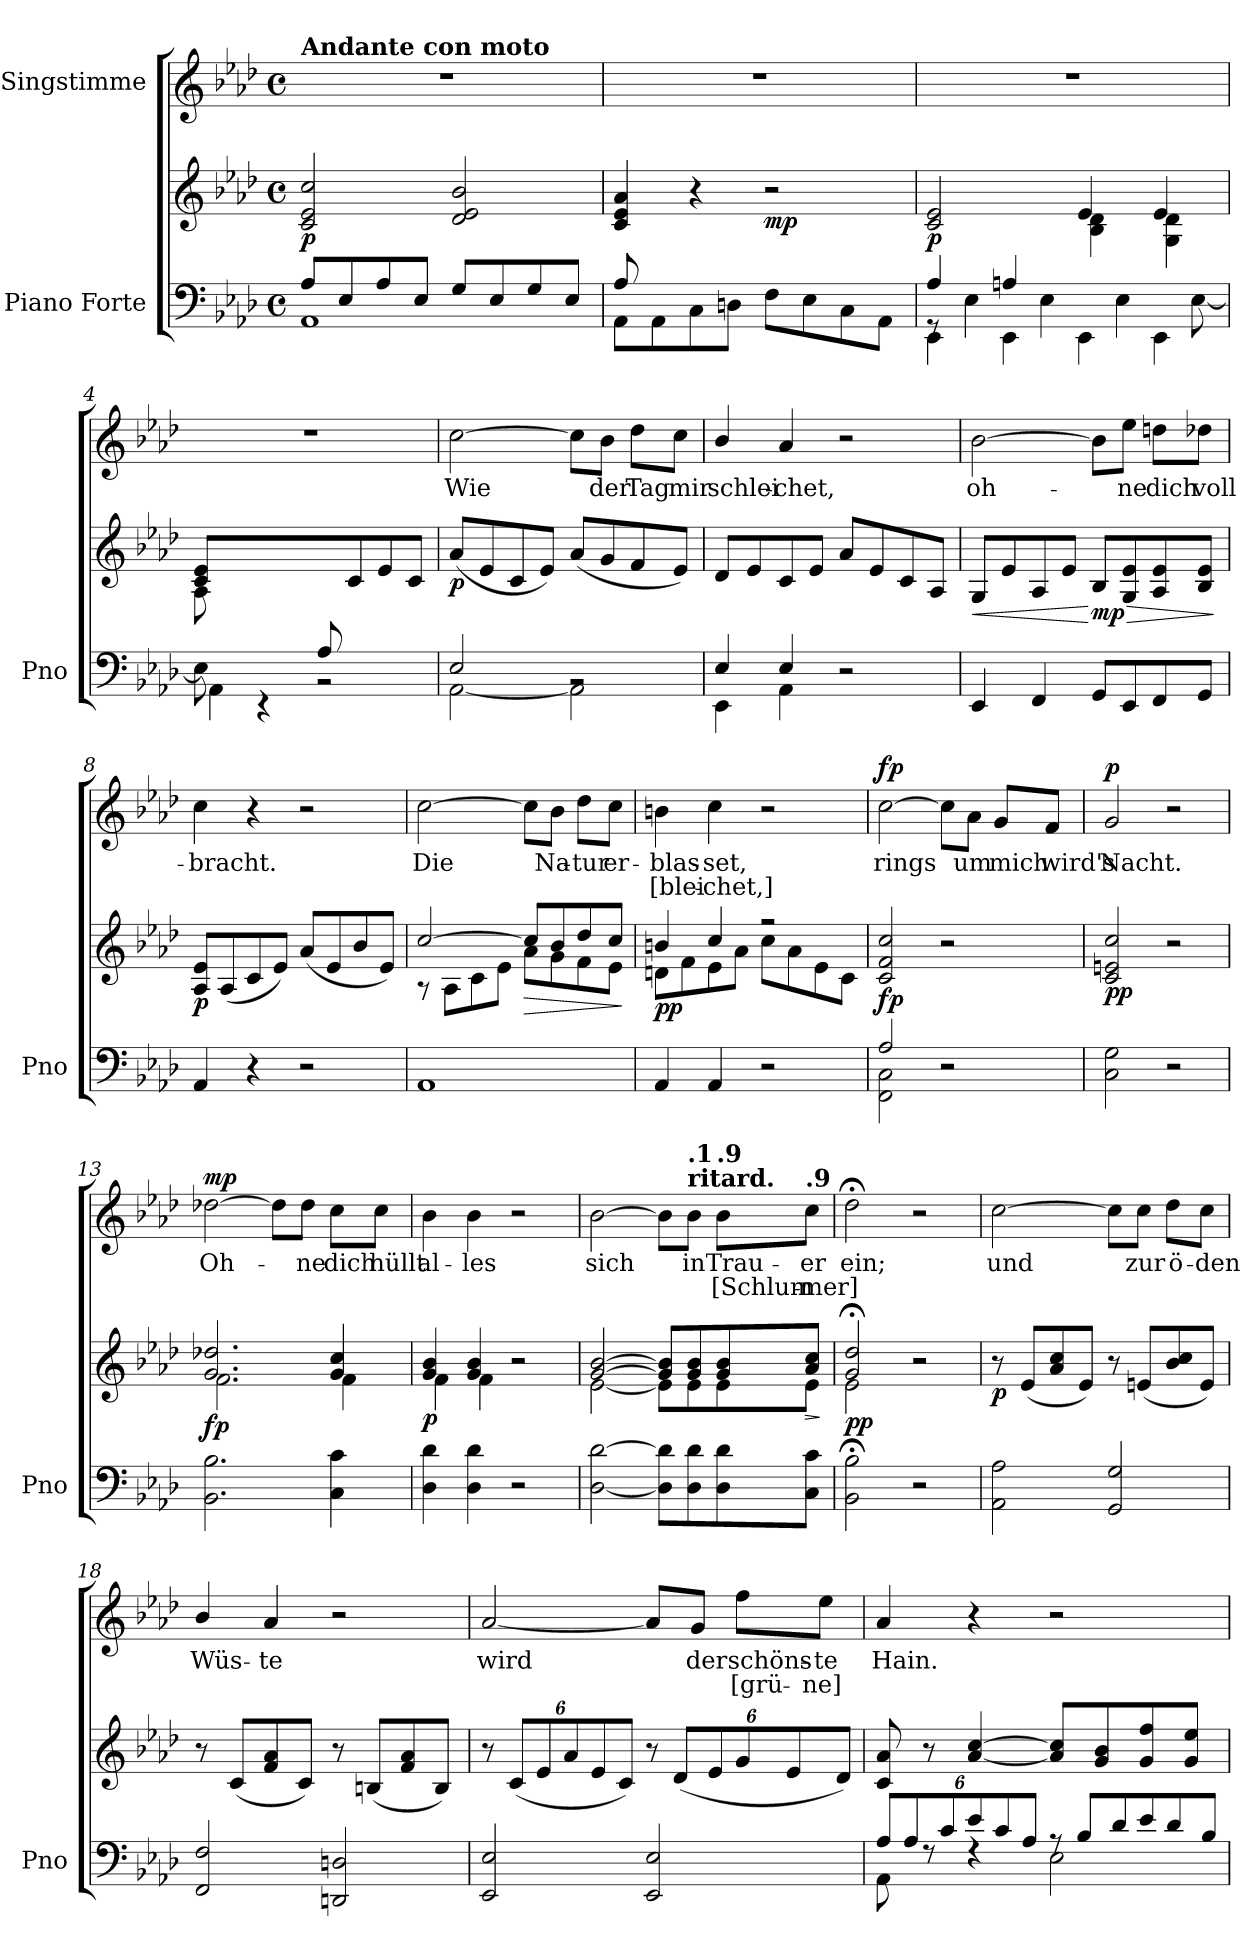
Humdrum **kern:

**kern	**kern	**dynam	**kern	**text	**text	**dynam
*part2	*part2	*part2	*part1	*part1	*part1	*part1
*staff3	*staff2	*staff2/3	*staff1	*staff1	*staff1	*staff1
*I"Piano Forte	*	*	*I"Singstimme	*	*	*
*I'Pno	*	*	*	*	*	*
*clefF4	*clefG2	*	*clefG2	*	*	*
*k[b-e-a-d-]	*k[b-e-a-d-]	*	*k[b-e-a-d-]	*	*	*
*M4/4	*M4/4	*	*M4/4	*	*	*
*met(c)	*met(c)	*	*met(c)	*	*	*
=1	=1	=1	=1	=1	=1	=1
*^	*	*	*	*	*	*
!	!	!	!	!LO:TX:a:B:t=Andante con moto	!	!	!
!	!	!	!LO:DY:b	!	!	!	!
8A-/L	1AA-	2c/ 2e-/ 2cc/	p	1r	.	.	.
8E-/	.	.	.	.	.	.	.
8A-/	.	.	.	.	.	.	.
8E-/J	.	.	.	.	.	.	.
8G/L	.	2d-/ 2e-/ 2b-/	.	.	.	.	.
8E-/	.	.	.	.	.	.	.
8G/	.	.	.	.	.	.	.
8E-/J	.	.	.	.	.	.	.
=2	=2	=2	=2	=2	=2	=2	=2
8A-/	8AA-\L	4c/ 4e-/ 4a-/	.	1r	.	.	.
8ryy	8AA-\	.	.	.	.	.	.
4ryy	8C\	4r	.	.	.	.	.
.	8Dn\J	.	.	.	.	.	.
!	!	!	!LO:DY:b	!	!	!	!
2ryy	8F\L	2r	mp	.	.	.	.
.	8E-\	.	.	.	.	.	.
.	8C\	.	.	.	.	.	.
.	8AA-\J	.	.	.	.	.	.
=3	=3	=3	=3	=3	=3	=3	=3
*	*^	*^	*	*	*	*	*
!	!	!	!	!	!LO:DY:b	!	!	!	!
(>4A-/	8rGG	4EE-\	2c/ 2e-/	2ryy	p	1r	.	.	.
.	4E-\	.	.	.	.	.	.	.	.
4An/	.	4EE-\	.	.	.	.	.	.	.
.	4E-\	.	.	.	.	.	.	.	.
2ryy	.	4EE-\	4e-/	4B-\ 4d-\	.	.	.	.	.
.	4E-\	.	.	.	.	.	.	.	.
.	.	4EE-\	4e-/	4G\ 4d-\	.	.	.	.	.
.	[8E-\	.	.	.	.	.	.	.	.
=4	=4	=4	=4	=4	=4	=4	=4	=4	=4
*	*	*^	*	*	*	*	*	*	*
2ryy	8ryy	8E-\]	4AA-\	8c/ 8e-/	8A-\L)	.	1r	.	.	.
.	8C/	8ryy	.	8ryy	2..ryy	.	.	.	.	.
.	8E-/	4rEE	2.ryy	4ryy	.	.	.	.	.	.
.	8G/J	.	.	.	.	.	.	.	.	.
(<8A-/L	2ryy	2r	.	8ryy	.	.	.	.	.	.
4.ryy	.	.	.	8c/	.	.	.	.	.	.
.	.	.	.	8e-/	.	.	.	.	.	.
.	.	.	.	8c/J)	.	.	.	.	.	.
*	*v	*v	*v	*	*	*	*	*	*	*
*	*	*v	*v	*	*	*	*	*
=5	=5	=5	=5	=5	=5	=5	=5
!	!	!	!LO:DY:b	!	!LO:LY:b	!	!
2E-/	[2AA-\	(<8a-/L	p	[2cc\	Wie	.	.
.	.	8e-/	.	.	.	.	.
.	.	8c/	.	.	.	.	.
.	.	8e-/J)	.	.	.	.	.
2rBB	2AA-\]	(<8a-/L	.	8cc\L]	.	.	.
!	!	!	!	!	!LO:LY:b	!	!
.	.	8g/	.	8b-\J	der	.	.
!	!	!	!	!	!LO:LY:b	!	!
.	.	8f/	.	8dd-\L	Tag	.	.
!	!	!	!	!	!LO:LY:b	!	!
.	.	8e-/J)	.	8cc\J	mir	.	.
!!LO:LB:g=z
=6	=6	=6	=6	=6	=6	=6	=6
!	!	!	!	!	!LO:LY:b	!	!
4E-/	4EE-\	8d-/L	.	4b-/	schlei-	.	.
.	.	8e-/	.	.	.	.	.
!	!	!	!	!	!LO:LY:b	!	!
4E-/	4AA-\	8c/	.	4a-/	-chet,	.	.
.	.	8e-/J	.	.	.	.	.
2r	2ryy	8a-/L	.	2r	.	.	.
.	.	8e-/	.	.	.	.	.
.	.	8c/	.	.	.	.	.
.	.	8A-/J	.	.	.	.	.
*v	*v	*	*	*	*	*	*
=7	=7	=7	=7	=7	=7	=7
!	!	!LO:HP:b	!	!LO:LY:b	!	!
4EE-/	8G/L	<	[2b-\	oh-	.	.
.	8e-/	.	.	.	.	.
4FF/	8A-/	.	.	.	.	.
.	8e-/J	.	.	.	.	.
!	!	!LO:HP:n=1:b	!	!	!	!
!	!	!LO:DY:n=1:b	!	!	!	!
8GG/L	8B-/L	[ > mp	8b-\L]	.	.	.
!	!	!	!	!LO:LY:b	!	!
8EE-/	8G/ 8e-/	.	8ee-\J	-ne	.	.
!	!	!	!	!LO:LY:b	!	!
8FF/	8A-/ 8e-/	.	8ddn\L	dich	.	.
!	!	!	!	!LO:LY:b	!	!
8GG/J	8B-/ 8e-/J	.	8dd-X\J	voll-	.	.
.	.	]	.	.	.	.
=8	=8	=8	=8	=8	=8	=8
!	!	!LO:DY:b	!	!LO:LY:b	!	!
4AA-/	8A-/ 8e-/L	p	4cc\	-bracht.	.	.
.	(<8A-/	.	.	.	.	.
4r	8c/	.	4r	.	.	.
.	8e-/J)	.	.	.	.	.
2r	(<8a-/L	.	2r	.	.	.
.	8e-/	.	.	.	.	.
.	8b-/	.	.	.	.	.
.	8e-/J)	.	.	.	.	.
=9	=9	=9	=9	=9	=9	=9
*	*^	*	*	*	*	*
!	!	!	!	!	!LO:LY:b	!	!
1AA-	[2cc/	8r	.	[2cc\	Die	.	.
.	.	8A-\L	.	.	.	.	.
.	.	8c\	.	.	.	.	.
.	.	8e-\J	.	.	.	.	.
!	!	!	!LO:HP:b	!	!	!	!
.	8cc/L]	8a-\L	>	8cc\L]	.	.	.
!	!	!	!	!	!LO:LY:b	!	!
.	8b-/	8g\	.	8b-\J	Na-	.	.
!	!	!	!	!	!LO:LY:b	!	!
.	8dd-/	8f\	.	8dd-\L	-tur	.	.
!	!	!	!	!	!LO:LY:b	!	!
.	8cc/J	8e-\J	.	8cc\J	er-	.	.
*	*v	*v	*	*	*	*	*
.	.	]	.	.	.	.
=10	=10	=10	=10	=10	=10	=10
*	*^	*	*	*	*	*
!	!	!	!LO:DY:b	!	!LO:LY:b	!LO:LY:b	!
4AA-/	4bn/	8dn\L	pp	4bn\	-blas-	[blei-	.
.	.	8f\	.	.	.	.	.
!	!	!	!	!	!LO:LY:b	!LO:LY:b	!
4AA-/	4cc/	8e-\	.	4cc\	-set,	-chet,]	.
.	.	8a-\J	.	.	.	.	.
2r	2r	8cc\L	.	2r	.	.	.
.	.	8a-\	.	.	.	.	.
.	.	8e-\	.	.	.	.	.
.	.	8c\J	.	.	.	.	.
=11	=11	=11	=11	=11	=11	=11	=11
*^	*	*	*	*	*	*	*
!	!	!	!	!LO:DY:b	!	!LO:LY:b	!	!LO:DY:b
*	*	*v	*v	*	*	*	*	*
2A-/	2FF\ 2C\	2c/ 2f/ 2cc/	fp	[2cc\	rings	.	fp
2r	2ryy	2r	.	8cc\L]	.	.	.
!	!	!	!	!	!LO:LY:b	!	!
.	.	.	.	8a-\J	um	.	.
!	!	!	!	!	!LO:LY:b	!	!
.	.	.	.	8g/L	mich	.	.
!	!	!	!	!	!LO:LY:b	!	!
.	.	.	.	8f/J	wird's	.	.
*v	*v	*	*	*	*	*	*
!!LO:LB:g=z
=12	=12	=12	=12	=12	=12	=12
!	!	!LO:DY:b	!	!LO:LY:b	!	!LO:DY:b
2C\ 2G\	2c/ 2en/ 2cc/	pp	2g/	Nacht.	.	p
2r	2r	.	2r	.	.	.
=13	=13	=13	=13	=13	=13	=13
*	*^	*	*	*	*	*
!	!	!	!LO:DY:b	!	!LO:LY:b	!	!LO:DY:b
2.BB-\ 2.B-\	2.g/ 2.dd-X/	2.f\	fp	[2dd-X\	Oh-	.	mp
.	.	.	.	8dd-\L]	.	.	.
!	!	!	!	!	!LO:LY:b	!	!
.	.	.	.	8dd-\J	-ne	.	.
!	!	!	!	!	!LO:LY:b	!	!
4C\ 4c\	4g/ 4cc/	4f\	.	8cc\L	dich	.	.
!	!	!	!	!	!LO:LY:b	!	!
.	.	.	.	8cc\J	hüllt	.	.
=14	=14	=14	=14	=14	=14	=14	=14
!	!	!	!LO:DY:b	!	!LO:LY:b	!	!
4D-\ 4d-\	4g/ 4b-/	4f\	p	4b-\	al-	.	.
!	!	!	!	!	!LO:LY:b	!	!
4D-\ 4d-\	4g/ 4b-/	4f\	.	4b-\	-les	.	.
2r	2r	2ryy	.	2r	.	.	.
=15	=15	=15	=15	=15	=15	=15	=15
!	!	!	!	!	!LO:LY:b	!	!
[2D-\ [2d-\	[2g/ [2b-/	[2e-\	.	[2b-\	sich	.	.
*	*	*	*	*MM92	*	*	*
8D-\] 8d-\]L	8g/] 8b-/]L	8e-\L]	.	8b-\L]	.	.	.
*	*	*	*	*MM90	*	*	*
!	!	!	!	!LO:TX:B:t=ritard.	!	!	!
!	!	!	!	!LO:TX:a:B:t=.1	!	!	!
!	!	!	!	!	!LO:LY:b	!	!
8D-\ 8d-\	8g/ 8b-/	8e-\	.	8b-\J	in	.	.
*	*	*	*	*MM84	*	*	*
!	!	!	!	!LO:TX:a:B:t=.9	!	!	!
!	!	!	!	!	!LO:LY:b	!LO:LY:b	!
8D-\ 8d-\	8g/ 8b-/	8e-\	.	8b-\L	Trau-	[Schlum-	.
*	*	*	*	*MM78	*	*	*
!	!	!	!	!LO:TX:a:B:t=.9	!	!	!
!	!	!	!LO:HP:b	!	!LO:LY:b	!LO:LY:b	!
8C\ 8c\J	8a-/ 8cc/J	8e-\J	>	8cc\J	-er	-mer]	.
*	*v	*v	*	*	*	*	*
.	.	]	.	.	.	.
=16	=16	=16	=16	=16	=16	=16
*	*	*	*MM72	*	*	*
*	*^	*	*	*	*	*
!	!	!	!LO:DY:b	!	!LO:LY:b	!	!
2BB-\;< 2B-\;<	2g/;< 2dd-/;<	2e-\	pp	2dd-;<\	ein;	.	.
*	*	*	*	*MM92	*	*	*
2r	2r	2ryy	.	2r	.	.	.
=17	=17	=17	=17	=17	=17	=17	=17
!	!	!	!LO:DY:b	!	!LO:LY:b	!	!
*	*v	*v	*	*	*	*	*
2AA-\ 2A-\	8r	p	[2cc\	und	.	.
.	(<8e-/L	.	.	.	.	.
.	8a-/ 8cc/	.	.	.	.	.
.	8e-/J)	.	.	.	.	.
2GG/ 2G/	8r	.	8cc\L]	.	.	.
!	!	!	!	!LO:LY:b	!	!
.	(<8en/L	.	8cc\J	zur	.	.
!	!	!	!	!LO:LY:b	!	!
.	8b-/ 8cc/	.	8dd-\L	ö-	.	.
!	!	!	!	!LO:LY:b	!	!
.	8e/J)	.	8cc\J	-den	.	.
=18	=18	=18	=18	=18	=18	=18
!	!	!	!	!LO:LY:b	!	!
2FF/ 2F/	8r	.	4b-/	Wüs-	.	.
.	(<8c/L	.	.	.	.	.
!	!	!	!	!LO:LY:b	!	!
.	8f/ 8a-/	.	4a-/	-te	.	.
.	8c/J)	.	.	.	.	.
2DDn/ 2Dn/	8r	.	2r	.	.	.
.	(<8Bn/L	.	.	.	.	.
.	8f/ 8a-/	.	.	.	.	.
.	8B/J)	.	.	.	.	.
!!LO:LB:g=z
=19	=19	=19	=19	=19	=19	=19
*	*Xbrackettup	*	*	*	*	*
!	!	!	!	!LO:LY:b	!	!
2EE-/ 2E-/	12r	.	[2a-/	wird	.	.
.	(<12c/L	.	.	.	.	.
.	12e-/	.	.	.	.	.
.	12a-/	.	.	.	.	.
.	12e-/	.	.	.	.	.
.	12c/J)	.	.	.	.	.
2EE-/ 2E-/	12r	.	8a-/L]	.	.	.
.	(<12d-/L	.	.	.	.	.
!	!	!	!	!LO:LY:b	!	!
.	.	.	8g/J	der	.	.
.	12e-/	.	.	.	.	.
!	!	!	!	!LO:LY:b	!LO:LY:b	!
.	12g/	.	8ff\L	schöns-	[grü-	.
.	12e-/	.	.	.	.	.
!	!	!	!	!LO:LY:b	!LO:LY:b	!
.	.	.	8ee-\J	-te	-ne]	.
.	12d-/J)	.	.	.	.	.
=20	=20	=20	=20	=20	=20	=20
*Xbrackettup	*	*	*	*	*	*
*^	*	*	*	*	*	*
!	!	!	!	!	!LO:LY:b	!	!
12A-/L	8AA-\	8c/ 8a-/	.	4a-/	Hain.	.	.
12A-/	.	.	.	.	.	.	.
.	8rF	8r	.	.	.	.	.
12c/	.	.	.	.	.	.	.
12e-/	4rF	[4a-/ [4cc/	.	4r	.	.	.
12c/	.	.	.	.	.	.	.
12A-/J	.	.	.	.	.	.	.
*Xtuplet	*	*	*	*	*	*	*
12rA	2E-\	8a-/] 8cc/]L	.	2r	.	.	.
12B-/L	.	.	.	.	.	.	.
.	.	8g/ 8b-/	.	.	.	.	.
12d-/	.	.	.	.	.	.	.
12e-/	.	8g/ 8ff/	.	.	.	.	.
12d-/	.	.	.	.	.	.	.
.	.	8g/ 8ee-/J	.	.	.	.	.
12B-/J	.	.	.	.	.	.	.
*v	*v	*	*	*	*	*	*
=	=	=	=	=	=	=
*-	*-	*-	*-	*-	*-	*-
